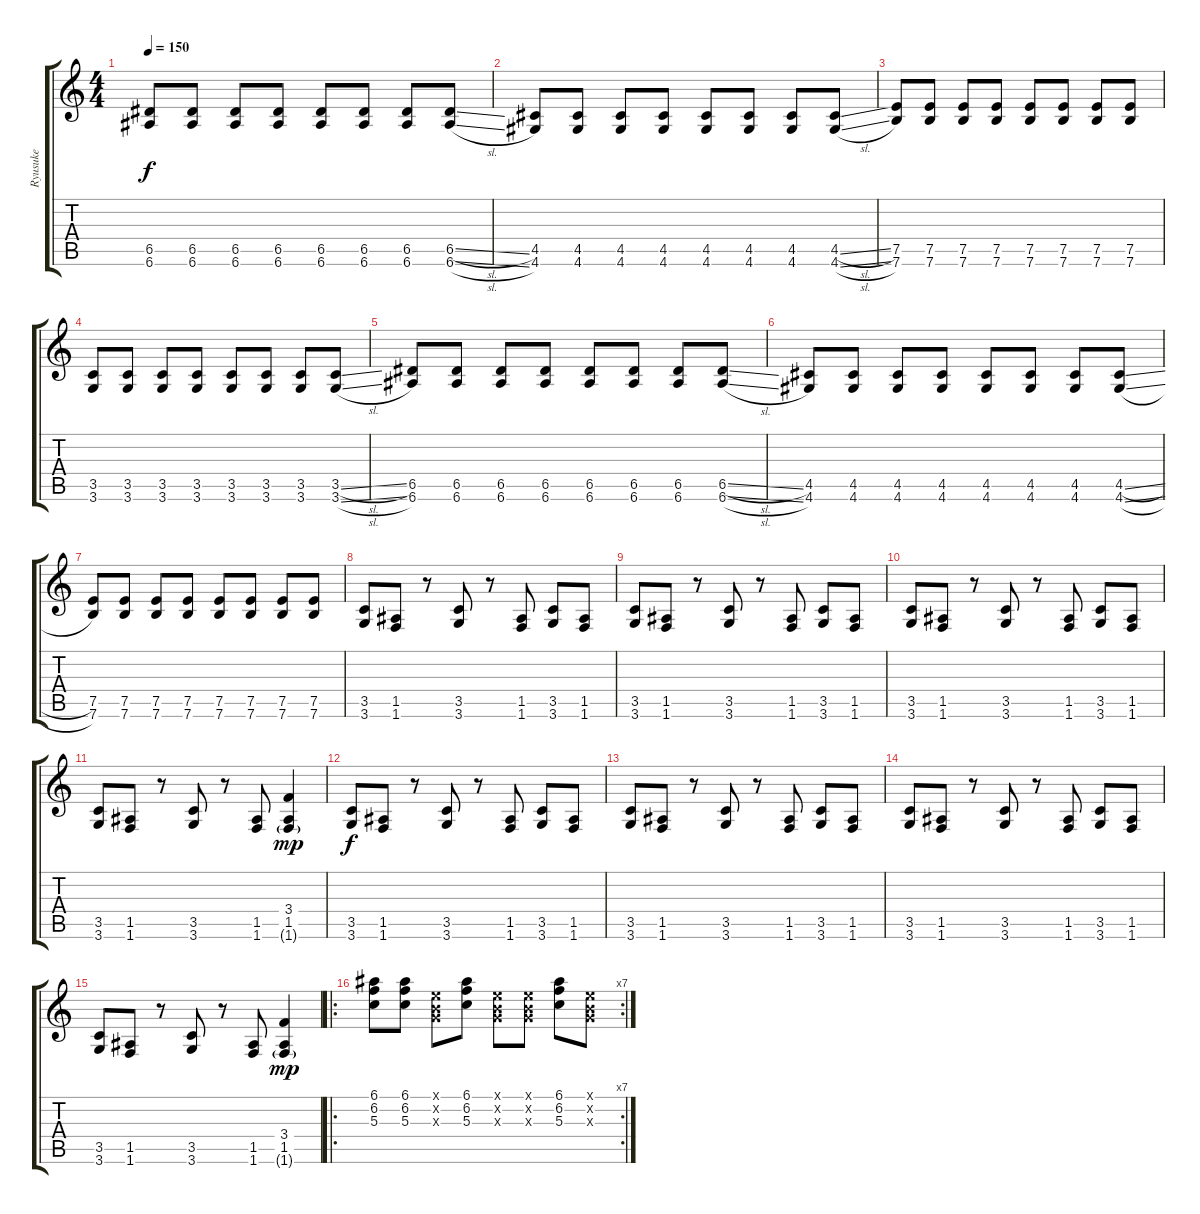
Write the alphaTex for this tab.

\track ("Ryusuke" "Ryusuke") {instrument distortionguitar}
\staff {score tabs}
\tuning (E4 B3 G3 D3 A2 E2) {hide}
\ts (4 4)
\tempo 150
\clef g2
\ks c
(6.5 6.6).8{dy f} (6.5 6.6).8 (6.5 6.6).8 (6.5 6.6).8 (6.5 6.6).8 (6.5 6.6).8 (6.5 6.6).8 (6.5{sl} 6.6{sl}).8 |
(4.5 4.6).8 (4.5 4.6).8 (4.5 4.6).8 (4.5 4.6).8 (4.5 4.6).8 (4.5 4.6).8 (4.5 4.6).8 (4.5{sl} 4.6{sl}).8 |
(7.5 7.6).8 (7.5 7.6).8 (7.5 7.6).8 (7.5 7.6).8 (7.5 7.6).8 (7.5 7.6).8 (7.5 7.6).8 (7.5 7.6).8 |
(3.5 3.6).8 (3.5 3.6).8 (3.5 3.6).8 (3.5 3.6).8 (3.5 3.6).8 (3.5 3.6).8 (3.5 3.6).8 (3.5{sl} 3.6{sl}).8 |
(6.5 6.6).8 (6.5 6.6).8 (6.5 6.6).8 (6.5 6.6).8 (6.5 6.6).8 (6.5 6.6).8 (6.5 6.6).8 (6.5{sl} 6.6{sl}).8 |
(4.5 4.6).8 (4.5 4.6).8 (4.5 4.6).8 (4.5 4.6).8 (4.5 4.6).8 (4.5 4.6).8 (4.5 4.6).8 (4.5{sl} 4.6{sl}).8 |
(7.5 7.6).8 (7.5 7.6).8 (7.5 7.6).8 (7.5 7.6).8 (7.5 7.6).8 (7.5 7.6).8 (7.5 7.6).8 (7.5 7.6).8 |
(3.5 3.6).8 (1.5 1.6).8 r.8 (3.5 3.6).8 r.8 (1.5 1.6).8 (3.5 3.6).8 (1.5 1.6).8 |
(3.5 3.6).8 (1.5 1.6).8 r.8 (3.5 3.6).8 r.8 (1.5 1.6).8 (3.5 3.6).8 (1.5 1.6).8 |
(3.5 3.6).8 (1.5 1.6).8 r.8 (3.5 3.6).8 r.8 (1.5 1.6).8 (3.5 3.6).8 (1.5 1.6).8 |
(3.5 3.6).8 (1.5 1.6).8 r.8 (3.5 3.6).8 r.8 (1.5 1.6).8 (3.4 1.5 1.6{g}).4{dy mp} |
(3.5 3.6).8{dy f} (1.5 1.6).8 r.8 (3.5 3.6).8 r.8 (1.5 1.6).8 (3.5 3.6).8 (1.5 1.6).8 |
(3.5 3.6).8 (1.5 1.6).8 r.8 (3.5 3.6).8 r.8 (1.5 1.6).8 (3.5 3.6).8 (1.5 1.6).8 |
(3.5 3.6).8 (1.5 1.6).8 r.8 (3.5 3.6).8 r.8 (1.5 1.6).8 (3.5 3.6).8 (1.5 1.6).8 |
(3.5 3.6).8 (1.5 1.6).8 r.8 (3.5 3.6).8 r.8 (1.5 1.6).8 (3.4 1.5 1.6{g}).4{dy mp} |
\ro
\rc 7
(6.1 6.2 5.3).8 (6.1 6.2 5.3).8 (0.1{x} 0.2{x} 0.3{x}).8 (6.1 6.2 5.3).8 (0.1{x} 0.2{x} 0.3{x}).8 (0.1{x} 0.2{x} 0.3{x}).8 (6.1 6.2 5.3).8 (0.1{x} 0.2{x} 0.3{x}).8
